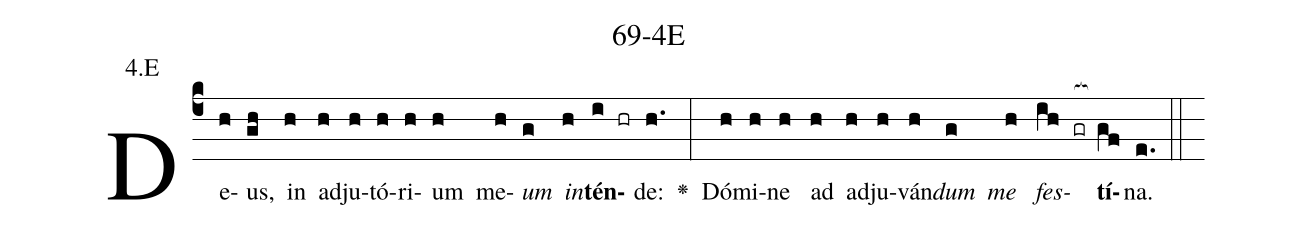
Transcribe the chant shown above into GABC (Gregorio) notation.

name: 69-4E;
annotation: 4.E;
%%
(c4)De(h)us,(gh) in(h) ad(h)ju(h)tó(h)ri(h)um(h) me(h)<i>um</i>(g) <i>in</i>(h)<b>tén</b>(i hr)de:(h.) <v>\greheightstar</v>(:) Dó(h)mi(h)ne(h) ad(h) ad(h)ju(h)ván(h)<i>dum</i>(g) <i>me</i>(h) <i>fes</i>(ih gr[ocb:1{])<b>tí</b>(gf[ocb:0}])na.(e.) (::)


%E(h) u(g) o(h) u(ih) a(gf) e.(e.) (::)
